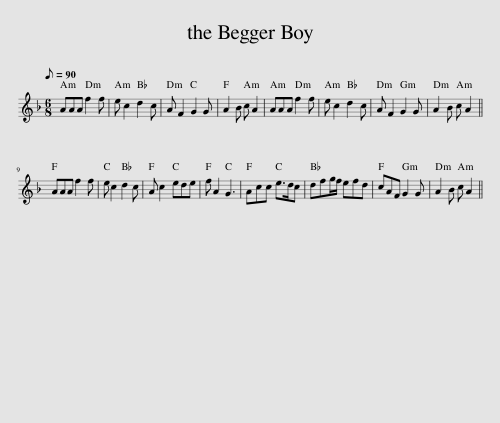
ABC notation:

X:1
L:1/8
Q:1/8=90
M:6/8
I:linebreak $
K:F
V:1 treble
V:1
 AAA f2 f | e c2 d2 c | A F2 G2 G | A2 B c A2 | AAA f2 f | %5
 e c2 d2 c | A F2 G2 G | A2 B c A2 ||$ AAA f2 f | e c2 d2 c | %10
 A c2 ede | f A2 G3 | Acc e>dc | dfg/f/ efd | cAF G2 G | %15
 A2 B c A2 || %16
